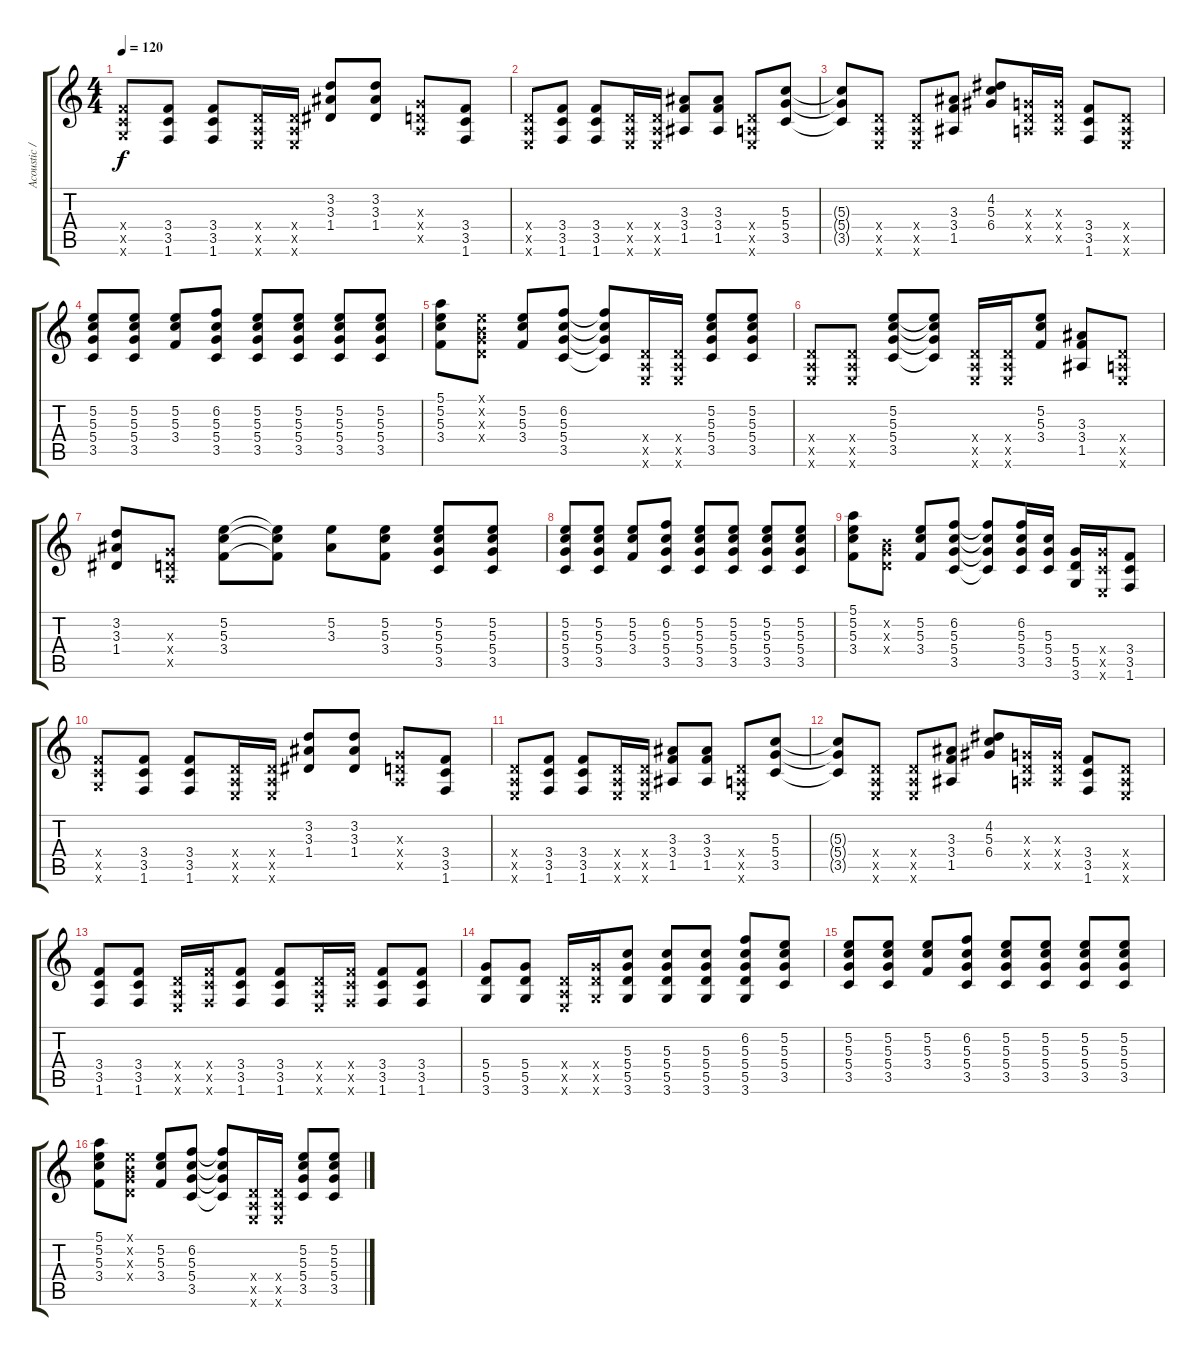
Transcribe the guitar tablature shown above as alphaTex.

\track ("Acoustic / Electric Guitar" "Acoustic /") {instrument acousticguitarsteel}
\staff {score tabs}
\tuning (E4 B3 G3 D3 A2 E2) {hide}
\ts (4 4)
\tempo 120
\clef g2
\ks c
(3.4{x} 3.5{x} 3.6{x}).8{dy f} (3.4 3.5 1.6).8 (3.4 3.5 1.6).8 (0.4{x} 0.5{x} 0.6{x}).16 (0.4{x} 0.5{x} 0.6{x}).16 (3.2 3.3 1.4).8 (3.2 3.3 1.4).8 (0.3{x} 0.4{x} 0.5{x}).8 (3.4 3.5 1.6).8 |
(0.4{x} 0.5{x} 0.6{x}).8{volume 13} (3.4 3.5 1.6).8 (3.4 3.5 1.6).8 (0.4{x} 0.5{x} 0.6{x}).16 (0.4{x} 0.5{x} 0.6{x}).16 (3.3 3.4 1.5).8 (3.3 3.4 1.5).8 (0.4{x} 0.5{x} 0.6{x}).8 (5.3 5.4 3.5).8 |
(5.3{t} 5.4{t} 3.5{t}).8 (0.4{x} 0.5{x} 0.6{x}).8 (0.4{x} 0.5{x} 0.6{x}).8 (3.3 3.4 1.5).8 (4.2 5.3 6.4).8 (0.3{x} 0.4{x} 0.5{x}).16 (0.3{x} 0.4{x} 0.5{x}).16 (3.4 3.5 1.6).8 (0.4{x} 0.5{x} 0.6{x}).8 |
(5.2 5.3 5.4 3.5).8{instrument electricguitarclean} (5.2 5.3 5.4 3.5).8 (5.2 5.3 3.4).8 (6.2 5.3 5.4 3.5).8 (5.2 5.3 5.4 3.5).8 (5.2 5.3 5.4 3.5).8 (5.2 5.3 5.4 3.5).8 (5.2 5.3 5.4 3.5).8 |
(5.1 5.2 5.3 3.4).8 (0.1{x} 0.2{x} 0.3{x} 0.4{x}).8 (5.2 5.3 3.4).8 (6.2 5.3 5.4 3.5).8 (6.2{t} 5.3{t} 5.4{t} 3.5{t}).8 (0.4{x} 0.5{x} 0.6{x}).16 (0.4{x} 0.5{x} 0.6{x}).16 (5.2 5.3 5.4 3.5).8 (5.2 5.3 5.4 3.5).8 |
(0.4{x} 0.5{x} 0.6{x}).8 (0.4{x} 0.5{x} 0.6{x}).8 (5.2 5.3 5.4 3.5).8 (5.2{t} 5.3{t} 5.4{t} 3.5{t}).8 (0.4{x} 0.5{x} 0.6{x}).16 (0.4{x} 0.5{x} 0.6{x}).16 (5.2 5.3 3.4).8 (3.3 3.4 1.5).8 (0.4{x} 0.5{x} 0.6{x}).8 |
(3.2 3.3 1.4).8 (0.3{x} 0.4{x} 0.5{x}).8 (5.2 5.3 3.4).8 (5.2{t} 5.3{t} 3.4{t}).8 (5.2 3.3).8 (5.2 5.3 3.4).8 (5.2 5.3 5.4 3.5).8 (5.2 5.3 5.4 3.5).8 |
(5.2 5.3 5.4 3.5).8 (5.2 5.3 5.4 3.5).8 (5.2 5.3 3.4).8 (6.2 5.3 5.4 3.5).8 (5.2 5.3 5.4 3.5).8 (5.2 5.3 5.4 3.5).8 (5.2 5.3 5.4 3.5).8 (5.2 5.3 5.4 3.5).8 |
(5.1 5.2 5.3 3.4).8 (0.2{x} 0.3{x} 0.4{x}).8 (5.2 5.3 3.4).8 (6.2 5.3 5.4 3.5).8 (6.2{t} 5.3{t} 5.4{t} 3.5{t}).8 (6.2 5.3 5.4 3.5).16 (5.3 5.4 3.5).16 (5.4 5.5 3.6).16 (5.4{x} 3.5{x} 0.6{x}).16 (3.4 3.5 1.6).8 |
(3.4{x} 3.5{x} 3.6{x}).8{instrument acousticguitarsteel} (3.4 3.5 1.6).8 (3.4 3.5 1.6).8 (0.4{x} 0.5{x} 0.6{x}).16 (0.4{x} 0.5{x} 0.6{x}).16 (3.2 3.3 1.4).8 (3.2 3.3 1.4).8 (0.3{x} 0.4{x} 0.5{x}).8 (3.4 3.5 1.6).8 |
(0.4{x} 0.5{x} 0.6{x}).8 (3.4 3.5 1.6).8 (3.4 3.5 1.6).8 (0.4{x} 0.5{x} 0.6{x}).16 (0.4{x} 0.5{x} 0.6{x}).16 (3.3 3.4 1.5).8 (3.3 3.4 1.5).8 (0.4{x} 0.5{x} 0.6{x}).8 (5.3 5.4 3.5).8 |
(5.3{t} 5.4{t} 3.5{t}).8 (0.4{x} 0.5{x} 0.6{x}).8 (0.4{x} 0.5{x} 0.6{x}).8 (3.3 3.4 1.5).8 (4.2 5.3 6.4).8 (0.3{x} 0.4{x} 0.5{x}).16 (0.3{x} 0.4{x} 0.5{x}).16 (3.4 3.5 1.6).8 (0.4{x} 0.5{x} 0.6{x}).8 |
(3.4 3.5 1.6).8 (3.4 3.5 1.6).8 (0.4{x} 0.5{x} 0.6{x}).16 (3.4{x} 3.5{x} 1.6{x}).16 (3.4 3.5 1.6).8 (3.4 3.5 1.6).8 (0.4{x} 0.5{x} 0.6{x}).16 (3.4{x} 3.5{x} 1.6{x}).16 (3.4 3.5 1.6).8 (3.4 3.5 1.6).8 |
(5.4 5.5 3.6).8 (5.4 5.5 3.6).8 (0.4{x} 0.5{x} 0.6{x}).16 (5.4{x} 5.5{x} 3.6{x}).16 (5.3 5.4 5.5 3.6).8 (5.3 5.4 5.5 3.6).8 (5.3 5.4 5.5 3.6).8 (6.2 5.3 5.4 5.5 3.6).8{instrument overdrivenguitar} (5.2 5.3 5.4 3.5).8 |
(5.2 5.3 5.4 3.5).8 (5.2 5.3 5.4 3.5).8 (5.2 5.3 3.4).8 (6.2 5.3 5.4 3.5).8 (5.2 5.3 5.4 3.5).8 (5.2 5.3 5.4 3.5).8 (5.2 5.3 5.4 3.5).8 (5.2 5.3 5.4 3.5).8 |
(5.1 5.2 5.3 3.4).8 (0.1{x} 0.2{x} 0.3{x} 0.4{x}).8 (5.2 5.3 3.4).8 (6.2 5.3 5.4 3.5).8 (6.2{t} 5.3{t} 5.4{t} 3.5{t}).8 (0.4{x} 0.5{x} 0.6{x}).16 (0.4{x} 0.5{x} 0.6{x}).16 (5.2 5.3 5.4 3.5).8 (5.2 5.3 5.4 3.5).8
